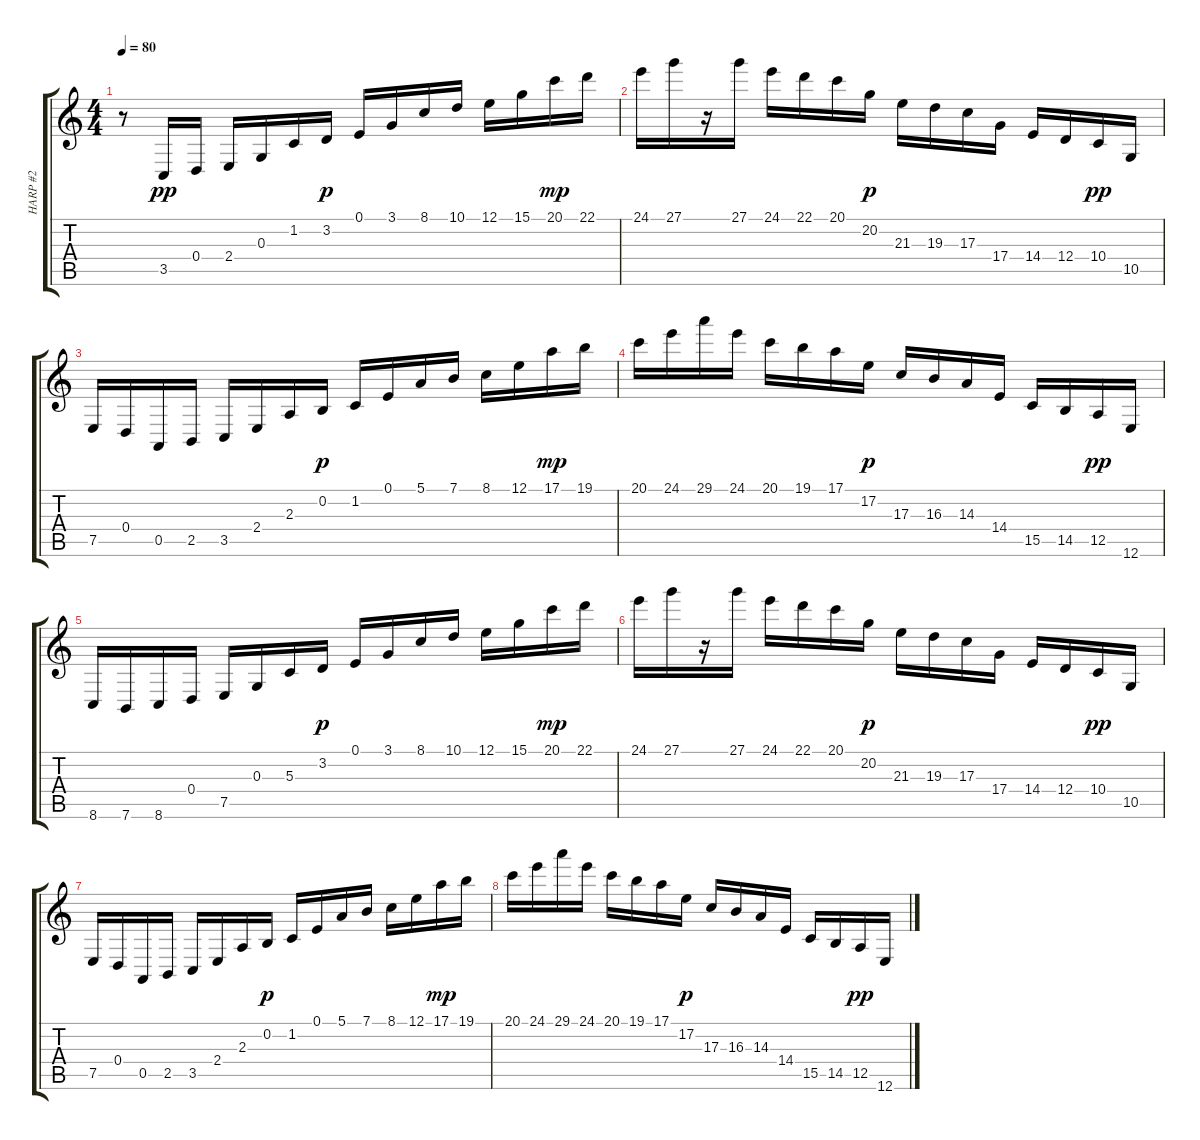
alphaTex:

\track ("HARP #2" "HARP #2") {instrument orchestralharp}
\staff {score tabs}
\tuning (E4 B3 G3 D3 A2 E2) {hide}
\ts (4 4)
\tempo 80
\clef g2
\ks c
r.8{dy pp instrument orchestralharp} 3.5.16 0.4.16 2.4.16 0.3.16 1.2.16 3.2.16{dy p} 0.1.16 3.1.16 8.1.16 10.1.16 12.1.16 15.1.16 20.1.16{dy mp} 22.1.16 |
24.1.16 27.1.16 r.16 27.1.16 24.1.16 22.1.16 20.1.16 20.2.16{dy p} 21.3.16 19.3.16 17.3.16 17.4.16 14.4.16 12.4.16 10.4.16{dy pp} 10.5.16 |
7.5.16 0.4.16 0.5.16 2.5.16 3.5.16 2.4.16 2.3.16 0.2.16{dy p} 1.2.16 0.1.16 5.1.16 7.1.16 8.1.16 12.1.16 17.1.16{dy mp} 19.1.16 |
20.1.16 24.1.16 29.1.16 24.1.16 20.1.16 19.1.16 17.1.16 17.2.16{dy p} 17.3.16 16.3.16 14.3.16 14.4.16 15.5.16 14.5.16 12.5.16{dy pp} 12.6.16 |
8.6.16 7.6.16 8.6.16 0.4.16 7.5.16 0.3.16 5.3.16 3.2.16{dy p} 0.1.16 3.1.16 8.1.16 10.1.16 12.1.16 15.1.16 20.1.16{dy mp} 22.1.16 |
24.1.16 27.1.16 r.16 27.1.16 24.1.16 22.1.16 20.1.16 20.2.16{dy p} 21.3.16 19.3.16 17.3.16 17.4.16 14.4.16 12.4.16 10.4.16{dy pp} 10.5.16 |
7.5.16 0.4.16 0.5.16 2.5.16 3.5.16 2.4.16 2.3.16 0.2.16{dy p} 1.2.16 0.1.16 5.1.16 7.1.16 8.1.16 12.1.16 17.1.16{dy mp} 19.1.16 |
20.1.16 24.1.16 29.1.16 24.1.16 20.1.16 19.1.16 17.1.16 17.2.16{dy p} 17.3.16 16.3.16 14.3.16 14.4.16 15.5.16 14.5.16 12.5.16{dy pp} 12.6.16
